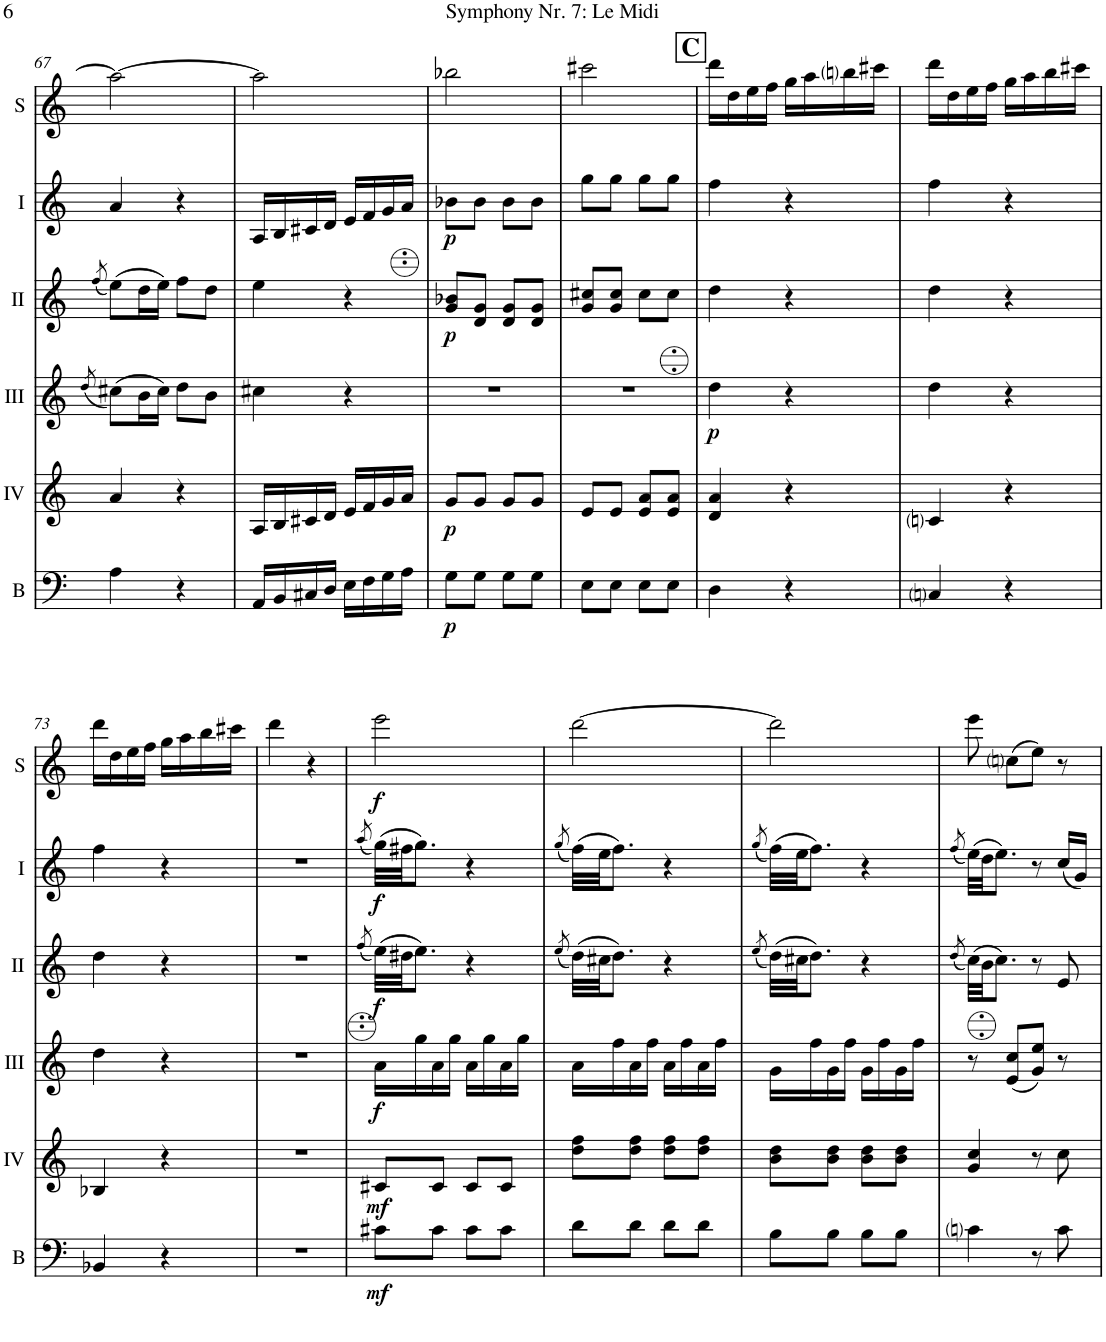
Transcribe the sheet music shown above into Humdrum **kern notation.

**kern	**dynam	**kern	**dynam	**kern	**dynam	**kern	**dynam	**kern	**dynam	**kern	**dynam
*part6	*part6	*part5	*part5	*part4	*part4	*part3	*part3	*part2	*part2	*part1	*part1
*staff6	*staff6	*staff5	*staff5	*staff4	*staff4	*staff3	*staff3	*staff2	*staff2	*staff1	*staff1
*I"Bass	*	*I"Acc. 4	*	*I"Acc. 3	*	*I"Acc. 2	*	*I"Acc. 1	*	*I"Solo	*
*I'B	*	*	*	*	*	*	*	*	*	*I'S	*
!!LO:PB:g=z
*clefF4	*	*clefG2	*	*clefG2	*	*clefG2	*	*clefG2	*	*clefG2	*
*Trd7c12	*	*Trd7c12	*	*Trd7c12	*	*	*	*	*	*	*
*k[]	*	*k[]	*	*k[]	*	*k[]	*	*k[]	*	*k[]	*
*M2/4	*	*M2/4	*	*M2/4	*	*M2/4	*	*M2/4	*	*M2/4	*
=67	=67	=67	=67	=67	=67	=67	=67	=67	=67	=67	=67
.	.	.	.	(8qddd/	.	(8qff/	.	.	.	.	.
4A\	.	4a/	.	(8ccc#X\L)	.	(8ee\L)	.	4a/	.	2aa\_	.
.	.	.	.	16bb\L	.	16dd\L	.	.	.	.	.
.	.	.	.	16ccc#\JJ)	.	16ee\JJ)	.	.	.	.	.
4r	.	4r	.	8ddd\L	.	8ff\L	.	4r	.	.	.
.	.	.	.	8bb\J	.	8dd\J	.	.	.	.	.
=68	=68	=68	=68	=68	=68	=68	=68	=68	=68	=68	=68
16AA/LL	.	16A/LL	.	4ccc#X\	.	4ee\	.	16A/LL	.	2aa\]	.
16BB/	.	16B/	.	.	.	.	.	16B/	.	.	.
16C#X/	.	16c#X/	.	.	.	.	.	16c#X/	.	.	.
16D/JJ	.	16d/JJ	.	.	.	.	.	16d/JJ	.	.	.
16E\LL	.	16e/LL	.	4r	.	4r	.	16e/LL	.	.	.
16F\	.	16f/	.	.	.	.	.	16f/	.	.	.
16G\	.	16g/	.	.	.	.	.	16g/	.	.	.
16A\JJ	.	16a/JJ	.	.	.	.	.	16a/JJ	.	.	.
=69	=69	=69	=69	=69	=69	=69	=69	=69	=69	=69	=69
!	!LO:DY:b	!	!LO:DY:b	!	!	!	!LO:DY:b	!	!LO:DY:b	!	!
8G\L	p	8g/L	p	2r	.	8g/ 8b-X/L	p	8b-X\L	p	2bb-X\	.
8G\J	.	8g/J	.	.	.	8d/ 8g/J	.	8b-\J	.	.	.
8G\L	.	8g/L	.	.	.	8d/ 8g/L	.	8b-\L	.	.	.
8G\J	.	8g/J	.	.	.	8d/ 8g/J	.	8b-\J	.	.	.
=70	=70	=70	=70	=70	=70	=70	=70	=70	=70	=70	=70
8E\L	.	8e/L	.	2r	.	8g/ 8cc#X/L	.	8gg\L	.	2ccc#X\	.
8E\J	.	8e/J	.	.	.	8g/ 8cc#/J	.	8gg\J	.	.	.
8E\L	.	8e/ 8a/L	.	.	.	8cc#\L	.	8gg\L	.	.	.
8E\J	.	8e/ 8a/J	.	.	.	8cc#\J	.	8gg\J	.	.	.
!!LO:REH:place=s1:a:B:cj:fs=14:t=C
=71	=71	=71	=71	=71	=71	=71	=71	=71	=71	=71	=71
!	!	!	!	!	!LO:DY:b	!	!	!	!	!	!
4D\	.	4d/ 4a/	.	4dd\	p	4dd\	.	4ff\	.	16ddd\LL	.
.	.	.	.	.	.	.	.	.	.	16dd\	.
.	.	.	.	.	.	.	.	.	.	16ee\	.
.	.	.	.	.	.	.	.	.	.	16ff\JJ	.
4r	.	4r	.	4r	.	4r	.	4r	.	16gg\LL	.
.	.	.	.	.	.	.	.	.	.	16aa\	.
.	.	.	.	.	.	.	.	.	.	16bbni\	.
.	.	.	.	.	.	.	.	.	.	16ccc#X\JJ	.
=72	=72	=72	=72	=72	=72	=72	=72	=72	=72	=72	=72
4Cni/	.	4cni/	.	4dd\	.	4dd\	.	4ff\	.	16ddd\LL	.
.	.	.	.	.	.	.	.	.	.	16dd\	.
.	.	.	.	.	.	.	.	.	.	16ee\	.
.	.	.	.	.	.	.	.	.	.	16ff\JJ	.
4r	.	4r	.	4r	.	4r	.	4r	.	16gg\LL	.
.	.	.	.	.	.	.	.	.	.	16aa\	.
.	.	.	.	.	.	.	.	.	.	16bb\	.
.	.	.	.	.	.	.	.	.	.	16ccc#X\JJ	.
!!LO:LB:g=z
=73	=73	=73	=73	=73	=73	=73	=73	=73	=73	=73	=73
4BB-X/	.	4B-X/	.	4dd\	.	4dd\	.	4ff\	.	16ddd\LL	.
.	.	.	.	.	.	.	.	.	.	16dd\	.
.	.	.	.	.	.	.	.	.	.	16ee\	.
.	.	.	.	.	.	.	.	.	.	16ff\JJ	.
4r	.	4r	.	4r	.	4r	.	4r	.	16gg\LL	.
.	.	.	.	.	.	.	.	.	.	16aa\	.
.	.	.	.	.	.	.	.	.	.	16bb\	.
.	.	.	.	.	.	.	.	.	.	16ccc#X\JJ	.
=74	=74	=74	=74	=74	=74	=74	=74	=74	=74	=74	=74
2r	.	2r	.	2r	.	2r	.	2r	.	4ddd\	.
.	.	.	.	.	.	.	.	.	.	4r	.
=75	=75	=75	=75	=75	=75	=75	=75	=75	=75	=75	=75
.	.	.	.	.	.	(8qff/	.	(8qaa/	.	.	.
!	!LO:DY:b	!	!LO:DY:b	!	!LO:DY:b	!	!LO:DY:b	!	!LO:DY:b	!	!LO:DY:b
8c#X\L	mf	8c#X/L	mf	16aa\LL	f	(32ee\LLL)	f	(32gg\LLL)	f	2eee\	f
.	.	.	.	.	.	32dd#X\JJ	.	32ff#X\JJ	.	.	.
.	.	.	.	16ggg\	.	8.ee\J)	.	8.gg\J)	.	.	.
8c#\J	.	8c#/J	.	16aa\	.	.	.	.	.	.	.
.	.	.	.	16ggg\JJ	.	.	.	.	.	.	.
8c#\L	.	8c#/L	.	16aa\LL	.	4r	.	4r	.	.	.
.	.	.	.	16ggg\	.	.	.	.	.	.	.
8c#\J	.	8c#/J	.	16aa\	.	.	.	.	.	.	.
.	.	.	.	16ggg\JJ	.	.	.	.	.	.	.
=76	=76	=76	=76	=76	=76	=76	=76	=76	=76	=76	=76
.	.	.	.	.	.	(8qee/	.	(8qgg/	.	.	.
8d\L	.	8dd\ 8ff\L	.	16aa\LL	.	(32dd\LLL)	.	(32ff\LLL)	.	[2ddd\	.
.	.	.	.	.	.	32cc#X\JJ	.	32ee\JJ	.	.	.
.	.	.	.	16fff\	.	8.dd\J)	.	8.ff\J)	.	.	.
8d\J	.	8dd\ 8ff\J	.	16aa\	.	.	.	.	.	.	.
.	.	.	.	16fff\JJ	.	.	.	.	.	.	.
8d\L	.	8dd\ 8ff\L	.	16aa\LL	.	4r	.	4r	.	.	.
.	.	.	.	16fff\	.	.	.	.	.	.	.
8d\J	.	8dd\ 8ff\J	.	16aa\	.	.	.	.	.	.	.
.	.	.	.	16fff\JJ	.	.	.	.	.	.	.
=77	=77	=77	=77	=77	=77	=77	=77	=77	=77	=77	=77
.	.	.	.	.	.	(8qee/	.	(8qgg/	.	.	.
8B\L	.	8b\ 8dd\L	.	16gg\LL	.	(32dd\LLL)	.	(32ff\LLL)	.	2ddd\]	.
.	.	.	.	.	.	32cc#X\JJ	.	32ee\JJ	.	.	.
.	.	.	.	16fff\	.	8.dd\J)	.	8.ff\J)	.	.	.
8B\J	.	8b\ 8dd\J	.	16gg\	.	.	.	.	.	.	.
.	.	.	.	16fff\JJ	.	.	.	.	.	.	.
8B\L	.	8b\ 8dd\L	.	16gg\LL	.	4r	.	4r	.	.	.
.	.	.	.	16fff\	.	.	.	.	.	.	.
8B\J	.	8b\ 8dd\J	.	16gg\	.	.	.	.	.	.	.
.	.	.	.	16fff\JJ	.	.	.	.	.	.	.
=78	=78	=78	=78	=78	=78	=78	=78	=78	=78	=78	=78
.	.	.	.	.	.	(8qdd/	.	(8qff/	.	.	.
4cni\	.	4g/ 4cc/	.	8r	.	(32cc\LLL)	.	(32ee\LLL)	.	8eee\	.
.	.	.	.	.	.	32b\JJ	.	32dd\JJ	.	.	.
.	.	.	.	.	.	8.cc\J)	.	8.ee\J)	.	.	.
.	.	.	.	(8e/ 8cc/L	.	.	.	.	.	(8ccni\L	.
8r	.	8r	.	8g/ 8ee/J)	.	8r	.	8r	.	8ee\J)	.
8c\	.	8cc\	.	8r	.	8e/	.	(16cc/LL	.	8r	.
.	.	.	.	.	.	.	.	16g/JJ)	.	.	.
=	=	=	=	=	=	=	=	=	=	=	=
*-	*-	*-	*-	*-	*-	*-	*-	*-	*-	*-	*-
